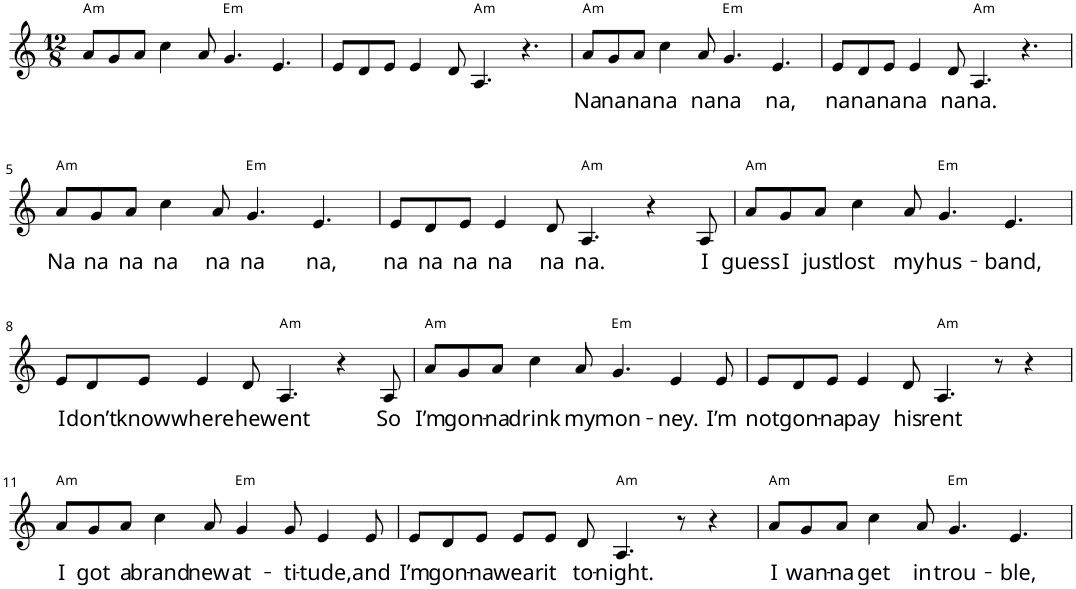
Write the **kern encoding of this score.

**kern	**text	**harte
*part1	*part1	*part1
*staff1	*staff1	*
*I"Piano	*	*
*I'Pno	*	*
*clefG2	*	*
*k[]	*	*
*M12/8	*	*
=1	=1	=1
!	!	!LO:H:kt=m
8a/L	.	A:min
8g/	.	.
8a/J	.	.
4cc\	.	.
8a/	.	.
!	!	!LO:H:kt=m
4.g/	.	E:min
4.e/	.	.
=2	=2	=2
8e/L	.	.
8d/	.	.
8e/J	.	.
4e/	.	.
8d/	.	.
!	!	!LO:H:kt=m
4.A/	.	A:min
4.r	.	.
=3	=3	=3
!	!LO:LY:b	!LO:H:kt=m
8a/L	Na	A:min
!	!LO:LY:b	!
8g/	na	.
!	!LO:LY:b	!
8a/J	na	.
!	!LO:LY:b	!
4cc\	na	.
!	!LO:LY:b	!
8a/	na	.
!	!LO:LY:b	!LO:H:kt=m
4.g/	na	E:min
!	!LO:LY:b	!
4.e/	na,	.
=4	=4	=4
!	!LO:LY:b	!
8e/L	na	.
!	!LO:LY:b	!
8d/	na	.
!	!LO:LY:b	!
8e/J	na	.
!	!LO:LY:b	!
4e/	na	.
!	!LO:LY:b	!
8d/	na	.
!	!LO:LY:b	!LO:H:kt=m
4.A/	na.	A:min
4.r	.	.
!!LO:LB:g=z
=5	=5	=5
!	!LO:LY:b	!LO:H:kt=m
8a/L	Na	A:min
!	!LO:LY:b	!
8g/	na	.
!	!LO:LY:b	!
8a/J	na	.
!	!LO:LY:b	!
4cc\	na	.
!	!LO:LY:b	!
8a/	na	.
!	!LO:LY:b	!LO:H:kt=m
4.g/	na	E:min
!	!LO:LY:b	!
4.e/	na,	.
=6	=6	=6
!	!LO:LY:b	!
8e/L	na	.
!	!LO:LY:b	!
8d/	na	.
!	!LO:LY:b	!
8e/J	na	.
!	!LO:LY:b	!
4e/	na	.
!	!LO:LY:b	!
8d/	na	.
!	!LO:LY:b	!LO:H:kt=m
4.A/	na.	A:min
4r	.	.
!	!LO:LY:b	!
8A/	I	.
=7	=7	=7
!	!LO:LY:b	!LO:H:kt=m
8a/L	guess	A:min
!	!LO:LY:b	!
8g/	I	.
!	!LO:LY:b	!
8a/J	just	.
!	!LO:LY:b	!
4cc\	lost	.
!	!LO:LY:b	!
8a/	my	.
!	!LO:LY:b	!LO:H:kt=m
4.g/	hus-	E:min
!	!LO:LY:b	!
4.e/	-band,	.
!!LO:LB:g=z
=8	=8	=8
!	!LO:LY:b	!
8e/L	I	.
!	!LO:LY:b	!
8d/	don’t	.
!	!LO:LY:b	!
8e/J	know	.
!	!LO:LY:b	!
4e/	where	.
!	!LO:LY:b	!
8d/	he	.
!	!LO:LY:b	!LO:H:kt=m
4.A/	went	A:min
4r	.	.
!	!LO:LY:b	!
8A/	So	.
=9	=9	=9
!	!LO:LY:b	!LO:H:kt=m
8a/L	I’m	A:min
!	!LO:LY:b	!
8g/	gon-	.
!	!LO:LY:b	!
8a/J	-na	.
!	!LO:LY:b	!
4cc\	drink	.
!	!LO:LY:b	!
8a/	my	.
!	!LO:LY:b	!LO:H:kt=m
4.g/	mon-	E:min
!	!LO:LY:b	!
4e/	-ney.	.
!	!LO:LY:b	!
8e/	I’m	.
=10	=10	=10
!	!LO:LY:b	!
8e/L	not	.
!	!LO:LY:b	!
8d/	gon-	.
!	!LO:LY:b	!
8e/J	-na	.
!	!LO:LY:b	!
4e/	pay	.
!	!LO:LY:b	!
8d/	his	.
!	!LO:LY:b	!LO:H:kt=m
4.A/	rent	A:min
8r	.	.
4r	.	.
!!LO:LB:g=z
=11	=11	=11
!	!LO:LY:b	!LO:H:kt=m
8a/L	I	A:min
!	!LO:LY:b	!
8g/	got	.
!	!LO:LY:b	!
8a/J	a	.
!	!LO:LY:b	!
4cc\	brand	.
!	!LO:LY:b	!
8a/	new	.
!	!LO:LY:b	!LO:H:kt=m
4g/	at-	E:min
!	!LO:LY:b	!
8g/	-ti-	.
!	!LO:LY:b	!
4e/	-tude,	.
!	!LO:LY:b	!
8e/	and	.
=12	=12	=12
!	!LO:LY:b	!
8e/L	I’m	.
!	!LO:LY:b	!
8d/	gon-	.
!	!LO:LY:b	!
8e/J	-na	.
!	!LO:LY:b	!
8e/L	wear	.
!	!LO:LY:b	!
8e/J	it	.
!	!LO:LY:b	!
8d/	to-	.
!	!LO:LY:b	!LO:H:kt=m
4.A/	-night.	A:min
8r	.	.
4r	.	.
=13	=13	=13
!	!LO:LY:b	!LO:H:kt=m
8a/L	I	A:min
!	!LO:LY:b	!
8g/	wan-	.
!	!LO:LY:b	!
8a/J	-na	.
!	!LO:LY:b	!
4cc\	get	.
!	!LO:LY:b	!
8a/	in	.
!	!LO:LY:b	!LO:H:kt=m
4.g/	trou-	E:min
!	!LO:LY:b	!
4.e/	-ble,	.
=	=	=
*-	*-	*-
